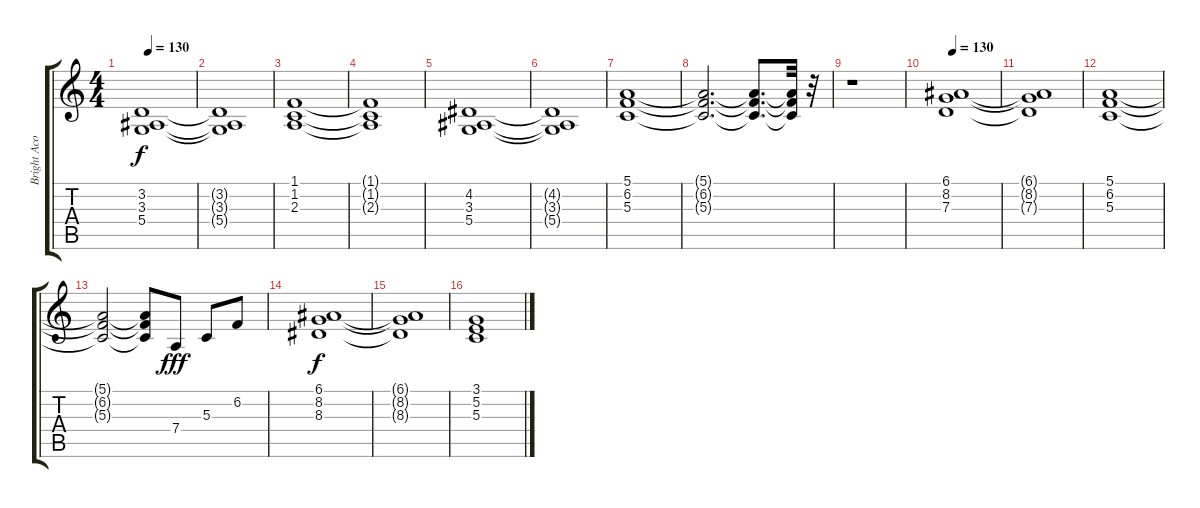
\track ("Bright Acoustic Piano" "Bright Aco") {instrument brightacousticpiano}
\staff {score tabs}
\tuning (E4 B3 G3 D3 A2 E2) {hide}
\ts (4 4)
\tempo 130
\clef g2
\ks c
(3.2 3.3 5.4).1{dy f} |
(3.2{t} 3.3{t} 5.4{t}).1 |
(1.1 1.2 2.3).1 |
(1.1{t} 1.2{t} 2.3{t}).1 |
(4.2 3.3 5.4).1 |
(4.2{t} 3.3{t} 5.4{t}).1 |
(5.1 6.2 5.3).1 |
(5.1{t} 6.2{t} 5.3{t}).2{d} (5.1{t} 6.2{t} 5.3{t}).8{d} (5.1{t} 6.2{t} 5.3{t}).32 r.32 |
r.1 |
\tempo 130
(6.1 8.2 7.3).1 |
(6.1{t} 8.2{t} 7.3{t}).1 |
(5.1 6.2 5.3).1 |
(5.1{t} 6.2{t} 5.3{t}).2 (5.1{t} 6.2{t} 5.3{t}).8 7.4.8{dy fff} 5.3.8 6.2.8 |
(6.1 8.2 8.3).1{dy f} |
(6.1{t} 8.2{t} 8.3{t}).1 |
(3.1 5.2 5.3).1
